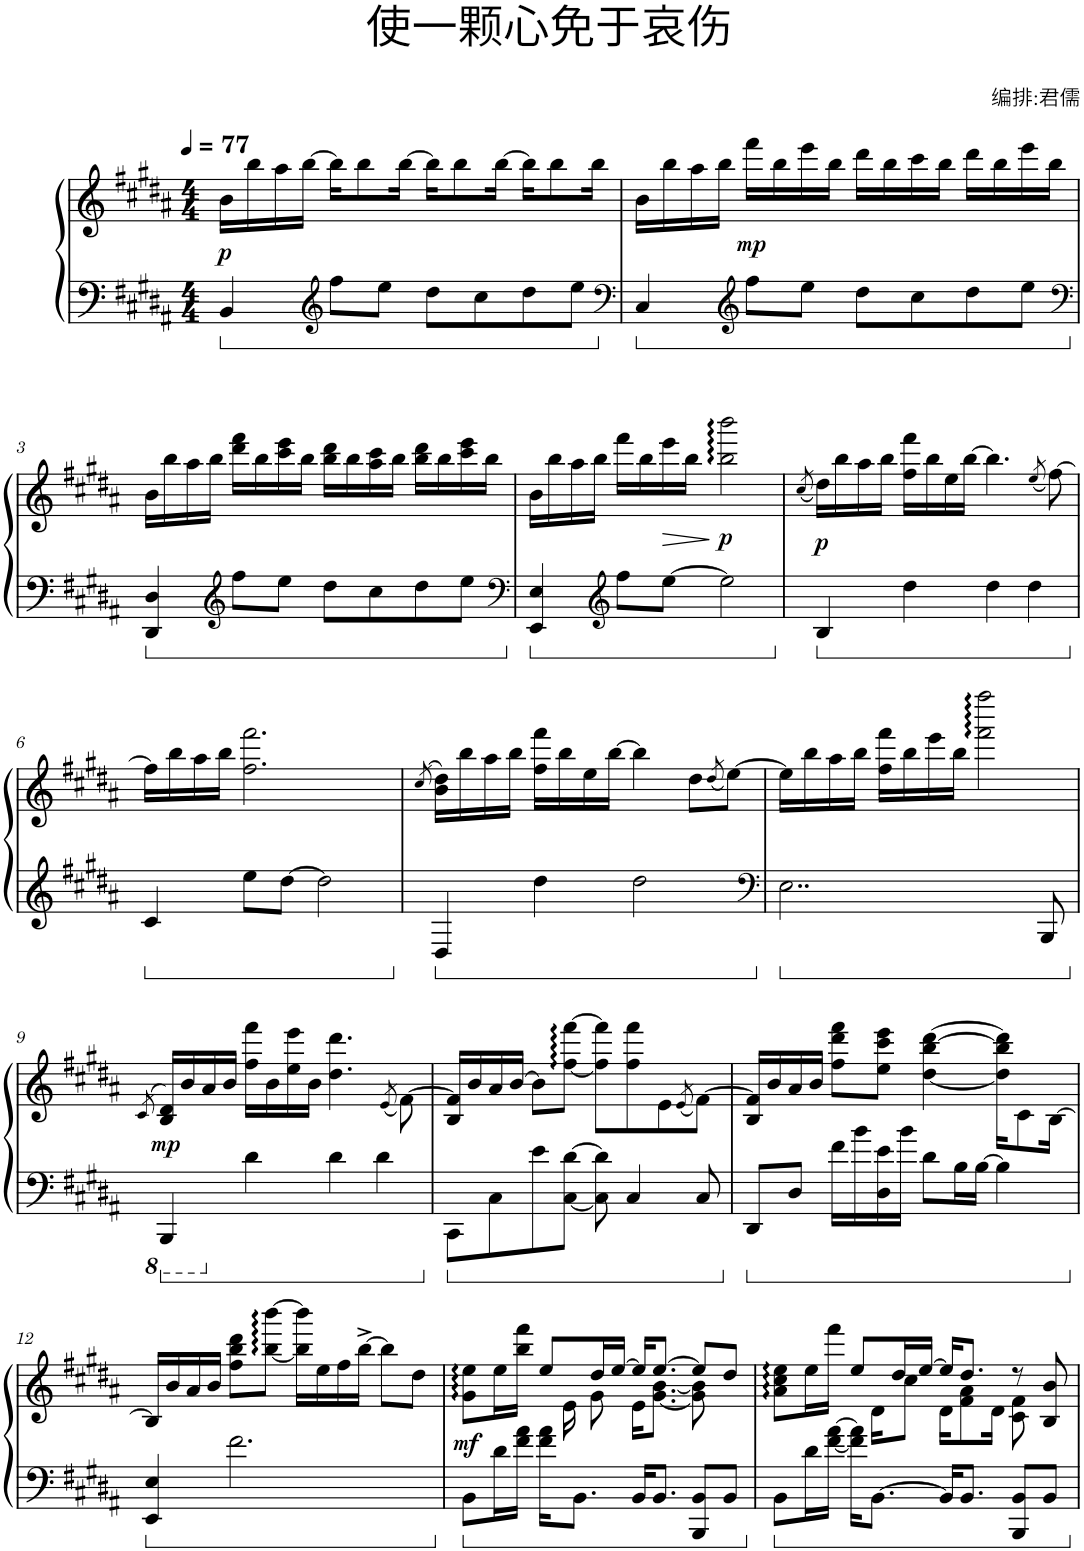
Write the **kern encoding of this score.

**kern	**kern	**dynam
*part1	*part1	*part1
*staff2	*staff1	*staff1/2
*I"钢琴	*	*
*clefF4	*clefG2	*
*k[f#c#g#d#a#]	*k[f#c#g#d#a#]	*
*M4/4	*M4/4	*
*MM77	*MM77	*
=1	=1	=1
!	!	!LO:DY:b
4BB/	16b\LL	p
.	16bb\	.
.	16aa#\	.
.	[16bb\JJ	.
*clefG2	*	*
8ff#\L	16bb\KL]	.
.	8bb\	.
8ee\J	.	.
.	[16bb\Jk	.
8dd#\L	16bb\KL]	.
.	8bb\	.
8cc#\	.	.
.	[16bb\Jk	.
8dd#\	16bb\KL]	.
.	8bb\	.
8ee\J	.	.
.	16bb\Jk	.
=2	=2	=2
*clefF4	*	*
4C#/	16b\LL	.
.	16bb\	.
.	16aa#\	.
.	16bb\JJ	.
*clefG2	*	*
!	!	!LO:DY:b
8ff#\L	16fff#\LL	mp
.	16bb\	.
8ee\J	16eee\	.
.	16bb\JJ	.
8dd#\L	16ddd#\LL	.
.	16bb\	.
8cc#\	16ccc#\	.
.	16bb\JJ	.
8dd#\	16ddd#\LL	.
.	16bb\	.
8ee\J	16eee\	.
.	16bb\JJ	.
!!LO:LB:g=z
=3	=3	=3
*clefF4	*	*
4DD#/ 4D#/	16b\LL	.
.	16bb\	.
.	16aa#\	.
.	16bb\JJ	.
*clefG2	*	*
8ff#\L	16ddd#\ 16fff#\LL	.
.	16bb\	.
8ee\J	16ccc#\ 16eee\	.
.	16bb\JJ	.
8dd#\L	16bb\ 16ddd#\LL	.
.	16bb\	.
8cc#\	16aa#\ 16ccc#\	.
.	16bb\JJ	.
8dd#\	16bb\ 16ddd#\LL	.
.	16bb\	.
8ee\J	16ccc#\ 16eee\	.
.	16bb\JJ	.
=4	=4	=4
*clefF4	*	*
4EE/ 4E/	16b\LL	.
.	16bb\	.
.	16aa#\	.
.	16bb\JJ	.
*clefG2	*	*
8ff#\L	16fff#\LL	.
.	16bb\	.
!	!	!LO:HP:b
[8ee\J	16eee\	>
.	16bb\JJ	.
!	!	!LO:DY:n=1:b
2ee\]	2bb\ 2bbb\	] p
=5	=5	=5
.	(8qcc#/	.
!	!	!LO:DY:b
4B/	16dd#\LL)	p
.	16bb\	.
.	16aa#\	.
.	16bb\JJ	.
4dd#\	16ff#\ 16fff#\LL	.
.	16bb\	.
.	16ee\	.
.	[16bb\JJ	.
4dd#\	4.bb\]	.
4dd#\	.	.
.	(8qee/	.
.	[8ff#\)	.
!!LO:LB:g=z
=6	=6	=6
4c#/	16ff#\LL]	.
.	16bb\	.
.	16aa#\	.
.	16bb\JJ	.
8ee\L	2.ff#\ 2.fff#\	.
[8dd#\J	.	.
2dd#\]	.	.
=7	=7	=7
.	(>8qcc#/	.
4D#/	16b\ 16dd#\LL)	.
.	16bb\	.
.	16aa#\	.
.	16bb\JJ	.
4dd#\	16ff#\ 16fff#\LL	.
.	16bb\	.
.	16ee\	.
.	[16bb\JJ	.
2dd#\	4bb\]	.
.	8dd#\L	.
.	(8qdd#/	.
.	[8ee\J)	.
=8	=8	=8
*clefF4	*	*
2..E\	16ee\LL]	.
.	16bb\	.
.	16aa#\	.
.	16bb\JJ	.
.	16ff#\ 16fff#\LL	.
.	16bb\	.
.	16eee\	.
.	16bb\JJ	.
.	2fff#\ 2ffff#\	.
8BBB/	.	.
!!LO:LB:g=z
=9	=9	=9
.	(>8qc#/	.
*8ba	*	*
!	!	!LO:DY:b
4BBBB/	16B/ 16d#/LL)	mp
.	16b/	.
.	16a#/	.
.	16b/JJ	.
*X8ba	*	*
4d#\	16ff#\ 16fff#\LL	.
.	16b\	.
.	16ee\ 16eee\	.
.	16b\JJ	.
4d#\	4.dd#\ 4.ddd#\	.
4d#\	.	.
.	(8qe/	.
.	[8f#\)	.
=10	=10	=10
8CC#\L	16B/ 16f#/]LL	.
.	16b/	.
8C#\	16a#/	.
.	[16b/JJ	.
8e\	8b\L]	.
[8C#\ [8d#\J	[8ff#\ [8fff#\J	.
8C#\] 8d#\]	8ff#\] 8fff#\]L	.
4C#/	8ff#\ 8fff#\	.
.	8e\	.
.	(8qe/	.
8C#/	[8f#\J)	.
=11	=11	=11
8DD#/L	16B/ 16f#/]LL	.
.	16b/	.
8D#/J	16a#/	.
.	16b/JJ	.
16f#\LL	8ff#\ 8ddd#\ 8fff#\L	.
16b\	.	.
16D#\ 16e\	8ee\ 8ccc#\ 8eee\J	.
16b\JJ	.	.
8d#\L	[4dd#\ [4bb\ [4ddd#\	.
16B\L	.	.
[16B\JJ	.	.
4B\]	16dd#\] 16bb\] 16ddd#\]KL	.
.	8c#\	.
.	[16B\Jk	.
!!LO:LB:g=z
=12	=12	=12
4EE/ 4E/	16B/LL]	.
.	16b/	.
.	16a#/	.
.	16b/JJ	.
2.f#\	8ff#\ 8bb\ 8ddd#\L	.
.	[8bb\ [8bbb\J	.
.	16bb\] 16bbb\]LL	.
.	16ee\	.
.	16ff#\	.
.	[16bb^\JJ	.
.	8bb\L]	.
.	8dd#\J	.
=13	=13	=13
*	*^	*
!	!	!	!LO:DY:b
8BB\L	8g#\ 8ee\L	32ryy	mf
*	*v	*v	*
16d#\L	16ee\L	.
16f#\ 16a#\JJ	16bb\ 16fff#\JJ	.
16f#\ 16a#\KL	8ee/L	.
*	*^	*
.	.	16e\	.
8.BB\J	.	.	.
.	.	32ryy	.
.	16dd#/L	8g#\	.
.	[16ee/JJ	.	.
16BB/KL	16ee/KL]	16e\KL	.
8.BB/J	[8.ee/J	[8.g#\ [8.b\J	.
8BBB/ 8BB/L	8ee/L]	8g#\] 8b\]	.
8BB/J	8dd#/J	8ryy	.
=14	=14	=14	=14
8BB\L	8a#\ 8cc#\ 8ee\L	16ryy	.
*	*v	*v	*
16d#\L	16ee\L	.
[16f#\ [16a#\JJ	16fff#\JJ	.
16f#\] 16a#\]KL	8ee/L	.
*	*^	*
[8.BB\J	.	16d#\KL	.
.	16dd#/L	8cc#\J	.
.	[16ee/JJ	.	.
16BB/KL]	16ee/KL]	16d#\KL	.
8.BB/J	8.dd#/J	8f#\ 8a#\	.
.	.	16d#\Jk	.
8BBB/ 8BB/L	8r	8c#\ 8f#\	.
8BB/J	8B/ 8b/	8ryy	.
*	*v	*v	*
=	=	=
*-	*-	*-
